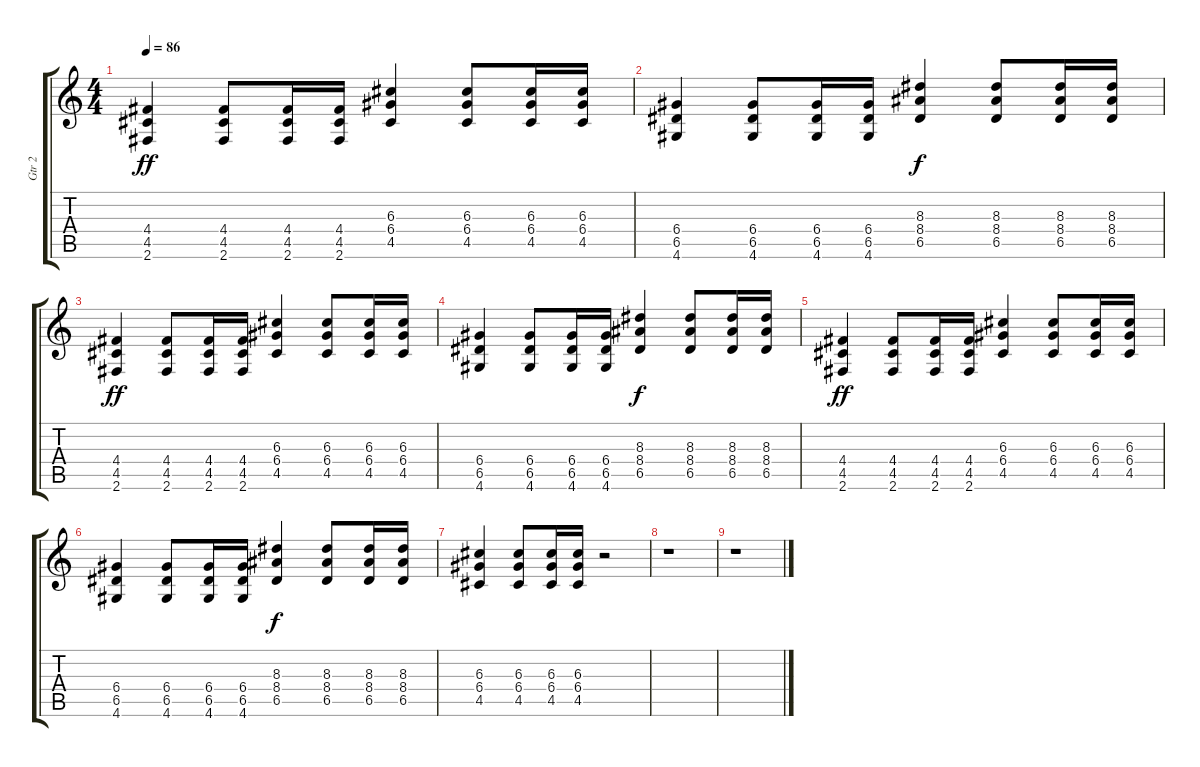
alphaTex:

\track ("Gtr 2" "Gtr 2") {instrument overdrivenguitar}
\staff {score tabs}
\tuning (E4 B3 G3 D3 A2 E2) {hide}
\ts (4 4)
\tempo 86
\clef g2
\ks c
(4.4 4.5 2.6).4{dy ff} (4.4 4.5 2.6).8 (4.4 4.5 2.6).16 (4.4 4.5 2.6).16 (6.3 6.4 4.5).4 (6.3 6.4 4.5).8 (6.3 6.4 4.5).16 (6.3 6.4 4.5).16 |
(6.4 6.5 4.6).4 (6.4 6.5 4.6).8 (6.4 6.5 4.6).16 (6.4 6.5 4.6).16 (8.3 8.4 6.5).4{dy f} (8.3 8.4 6.5).8 (8.3 8.4 6.5).16 (8.3 8.4 6.5).16 |
(4.4 4.5 2.6).4{dy ff} (4.4 4.5 2.6).8 (4.4 4.5 2.6).16 (4.4 4.5 2.6).16 (6.3 6.4 4.5).4 (6.3 6.4 4.5).8 (6.3 6.4 4.5).16 (6.3 6.4 4.5).16 |
(6.4 6.5 4.6).4 (6.4 6.5 4.6).8 (6.4 6.5 4.6).16 (6.4 6.5 4.6).16 (8.3 8.4 6.5).4{dy f} (8.3 8.4 6.5).8 (8.3 8.4 6.5).16 (8.3 8.4 6.5).16 |
(4.4 4.5 2.6).4{dy ff} (4.4 4.5 2.6).8 (4.4 4.5 2.6).16 (4.4 4.5 2.6).16 (6.3 6.4 4.5).4 (6.3 6.4 4.5).8 (6.3 6.4 4.5).16 (6.3 6.4 4.5).16 |
(6.4 6.5 4.6).4 (6.4 6.5 4.6).8 (6.4 6.5 4.6).16 (6.4 6.5 4.6).16 (8.3 8.4 6.5).4{dy f} (8.3 8.4 6.5).8 (8.3 8.4 6.5).16 (8.3 8.4 6.5).16 |
(6.3 6.4 4.5).4 (6.3 6.4 4.5).8 (6.3 6.4 4.5).16 (6.3 6.4 4.5).16 r.2 |
r.1 |
r.1
